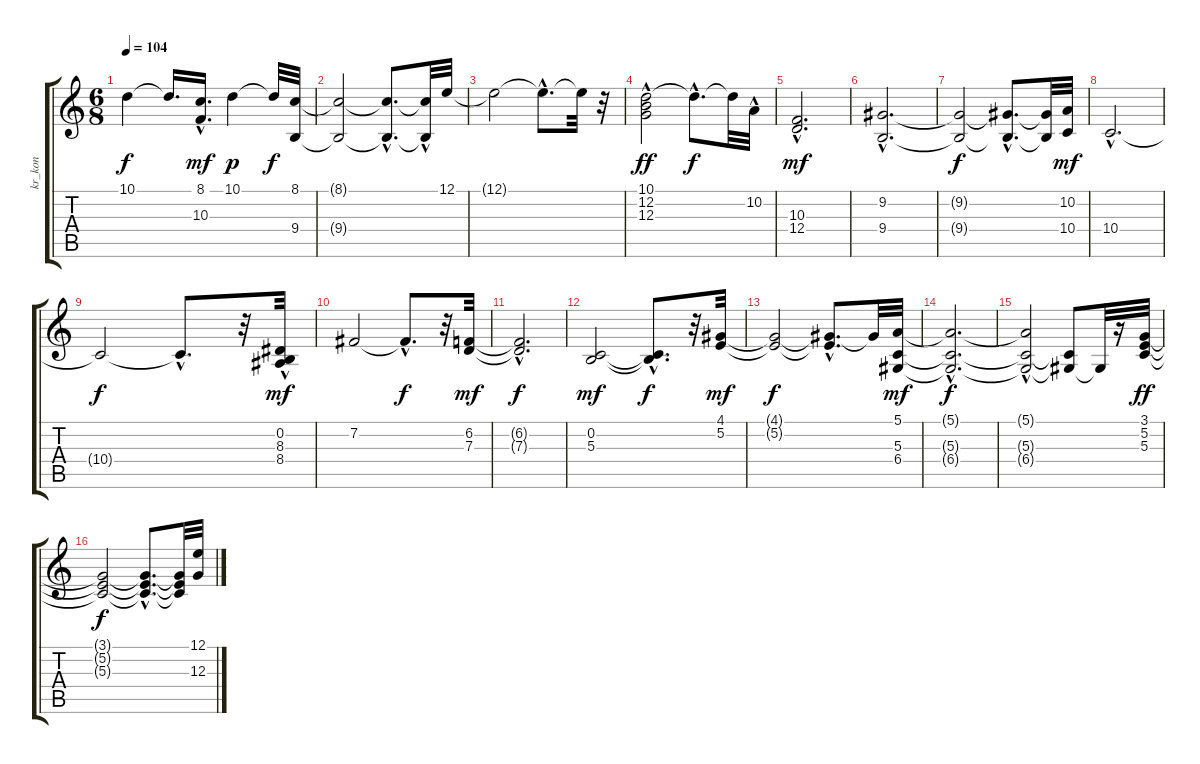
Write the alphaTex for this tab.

\track ("kr_kon" "kr_kon") {instrument stringensemble1}
\staff {score tabs}
\tuning (E4 B3 G3 D3 A2 E2) {hide}
\ts (6 8)
\tempo 104
\clef g2
\ks c
10.1{t}.4{dy f} 10.1{t}.16{d} (8.1{hac} 10.3).16{d dy mf} 10.1.4{dy p} 10.1{t}.32{dy f} (8.1 9.4).32 |
(8.1{t} 9.4{t}).2 (8.1{hac t} 9.4{hac t}).8{d} (8.1{hac t} 9.4{t}).32 12.1.32 |
12.1{t}.2 12.1{hac t}.8{d} 12.1{t}.32 r.32 |
(10.1 12.2{hac} 12.3{hac}).2{dy ff} 10.1{hac t}.8{d dy f} 10.1{t}.32 10.2{hac}.32 |
(10.3{hac} 12.4).2{d dy mf} |
(9.2{hac} 9.4{hac}).2{d} |
(9.2{t} 9.4{t}).2{dy f} (9.2{hac t} 9.4{hac t}).8{d} (9.2{t} 9.4{t}).32 (10.2 10.4).32{dy mf} |
10.4{hac}.2{d} |
10.4{t}.2{dy f} 10.4{hac t}.8{d} r.32 (0.2{hac} 8.3{hac} 8.4).32{dy mf} |
7.2.2 7.2{hac t}.8{d dy f} r.32 (6.2 7.3).32{dy mf} |
(6.2{t} 7.3{hac t}).2{d dy f} |
(0.2 5.3).2{dy mf} (0.2{t} 5.3{hac t}).8{d dy f} r.32 (4.1 5.2).32{dy mf} |
(4.1{t} 5.2{t}).2{dy f} (4.1{hac t} 5.2{hac t}).8{d} 4.1{t}.32 (5.1 5.3 6.4).32{dy mf} |
(5.1{hac t} 5.3{hac t} 6.4{hac t}).2{d dy f} |
(5.1{hac t} 5.3{t} 6.4{t}).2 (5.3{t} 6.4{t}).8 6.4{t}.32 r.16 (3.1 5.2 5.3).32{dy ff} |
(3.1{t} 5.2{t} 5.3{t}).2{dy f} (3.1{hac t} 5.2{hac t} 5.3{hac t}).8{d} (3.1{t} 5.2{t} 5.3{t}).32 (12.1 12.3).32
